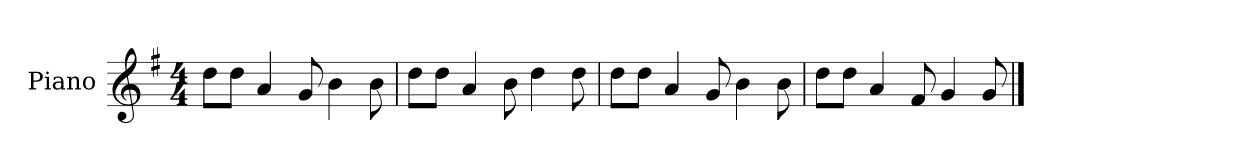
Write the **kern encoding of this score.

**kern
*part1
*staff1
*I"Piano
*I'P-no
*clefG2
*k[f#]
*M4/4
*MM90
=1
8dd\L
8dd\J
4a/
8g/
4b\
8b\
=2
8dd\L
8dd\J
4a/
8b\
4dd\
8dd\
=3
8dd\L
8dd\J
4a/
8g/
4b\
8b\
=4
8dd\L
8dd\J
4a/
8f#/
4g/
8g/
==
*-
